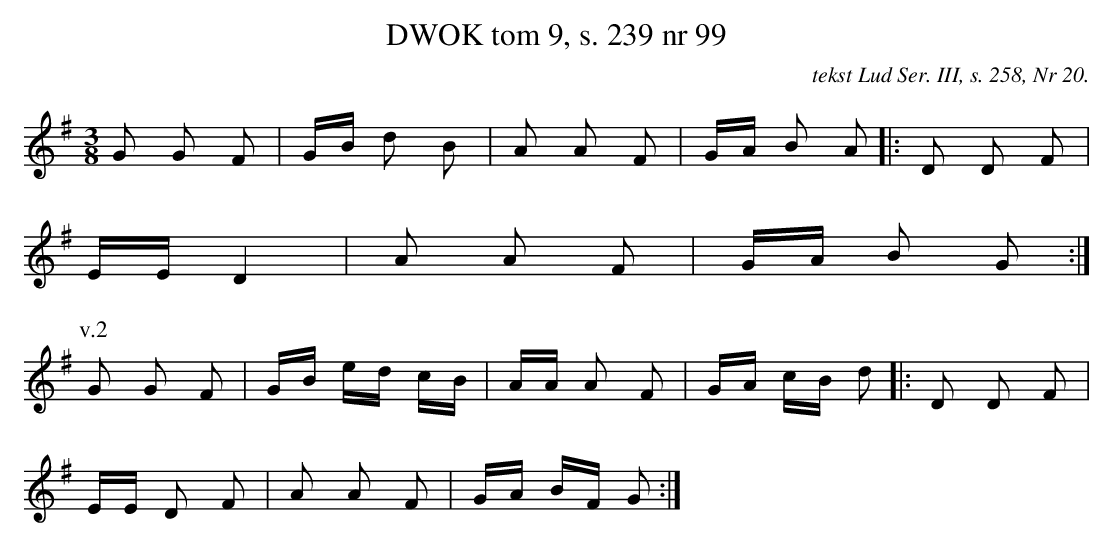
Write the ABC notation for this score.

X:1
T:DWOK tom 9, s. 239 nr 99
O:tekst Lud Ser. III, s. 258, Nr 20.
L:1/16
M:3/8
K:G
G2 G2 F2|GB d2 B2|A2 A2 F2|GA B2 A2|:D2 D2 F2|
EE D4|A2 A2 F2|GA B2 G2:|
P:v.2
G2 G2 F2|GB ed cB|AA A2 F2|GA cB d2|:D2 D2 F2|
EE D2 F2|A2 A2 F2|GA BF G2:|
